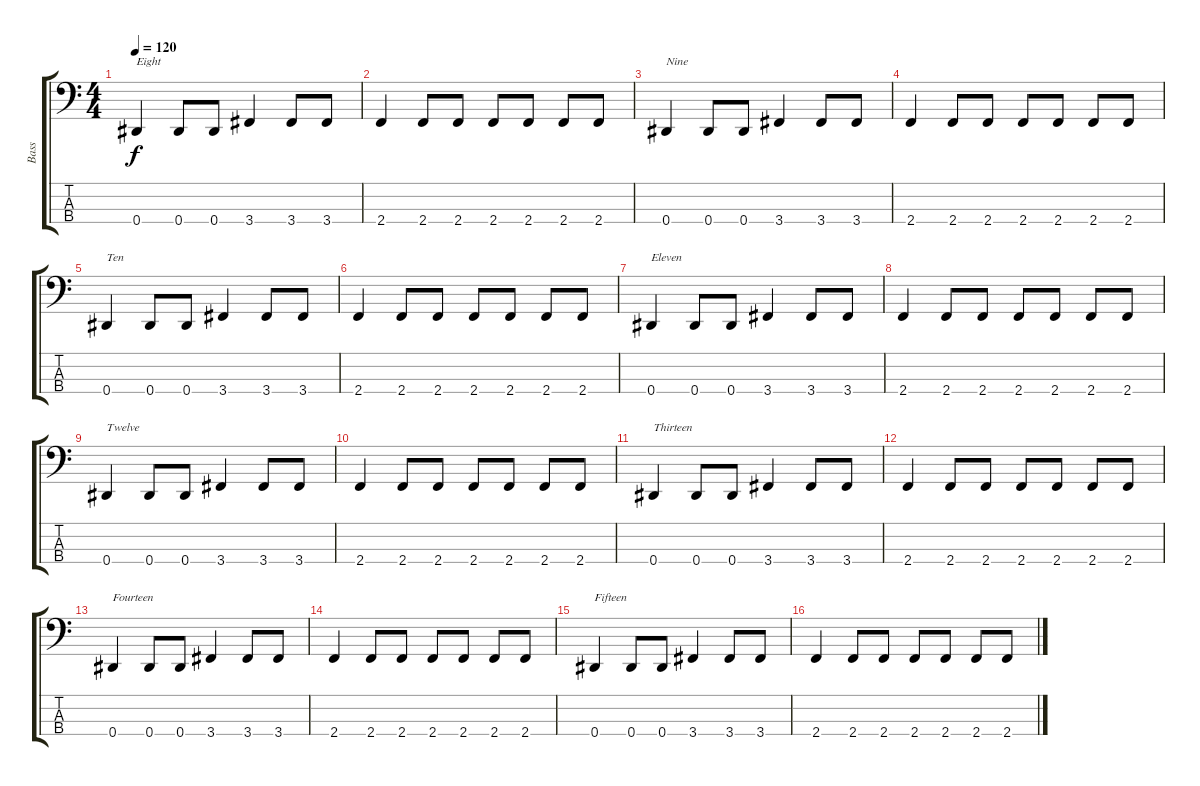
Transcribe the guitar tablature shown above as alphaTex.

\track ("Bass" "Bass") {instrument electricbasspick}
\staff {score tabs}
\tuning (Gb2 Db2 Ab1 Eb1) {hide}
\ts (4 4)
\tempo 120
\clef f4
\ks c
0.4.4{txt "Eight" dy f} 0.4.8 0.4.8 3.4.4 3.4.8 3.4.8 |
2.4.4 2.4.8 2.4.8 2.4.8 2.4.8 2.4.8 2.4.8 |
0.4.4{txt "Nine"} 0.4.8 0.4.8 3.4.4 3.4.8 3.4.8 |
2.4.4 2.4.8 2.4.8 2.4.8 2.4.8 2.4.8 2.4.8 |
0.4.4{txt "Ten"} 0.4.8 0.4.8 3.4.4 3.4.8 3.4.8 |
2.4.4 2.4.8 2.4.8 2.4.8 2.4.8 2.4.8 2.4.8 |
0.4.4{txt "Eleven"} 0.4.8 0.4.8 3.4.4 3.4.8 3.4.8 |
2.4.4 2.4.8 2.4.8 2.4.8 2.4.8 2.4.8 2.4.8 |
0.4.4{txt "Twelve"} 0.4.8 0.4.8 3.4.4 3.4.8 3.4.8 |
2.4.4 2.4.8 2.4.8 2.4.8 2.4.8 2.4.8 2.4.8 |
0.4.4{txt "Thirteen"} 0.4.8 0.4.8 3.4.4 3.4.8 3.4.8 |
2.4.4 2.4.8 2.4.8 2.4.8 2.4.8 2.4.8 2.4.8 |
0.4.4{txt "Fourteen"} 0.4.8 0.4.8 3.4.4 3.4.8 3.4.8 |
2.4.4 2.4.8 2.4.8 2.4.8 2.4.8 2.4.8 2.4.8 |
0.4.4{txt "Fifteen"} 0.4.8 0.4.8 3.4.4 3.4.8 3.4.8 |
2.4.4 2.4.8 2.4.8 2.4.8 2.4.8 2.4.8 2.4.8
